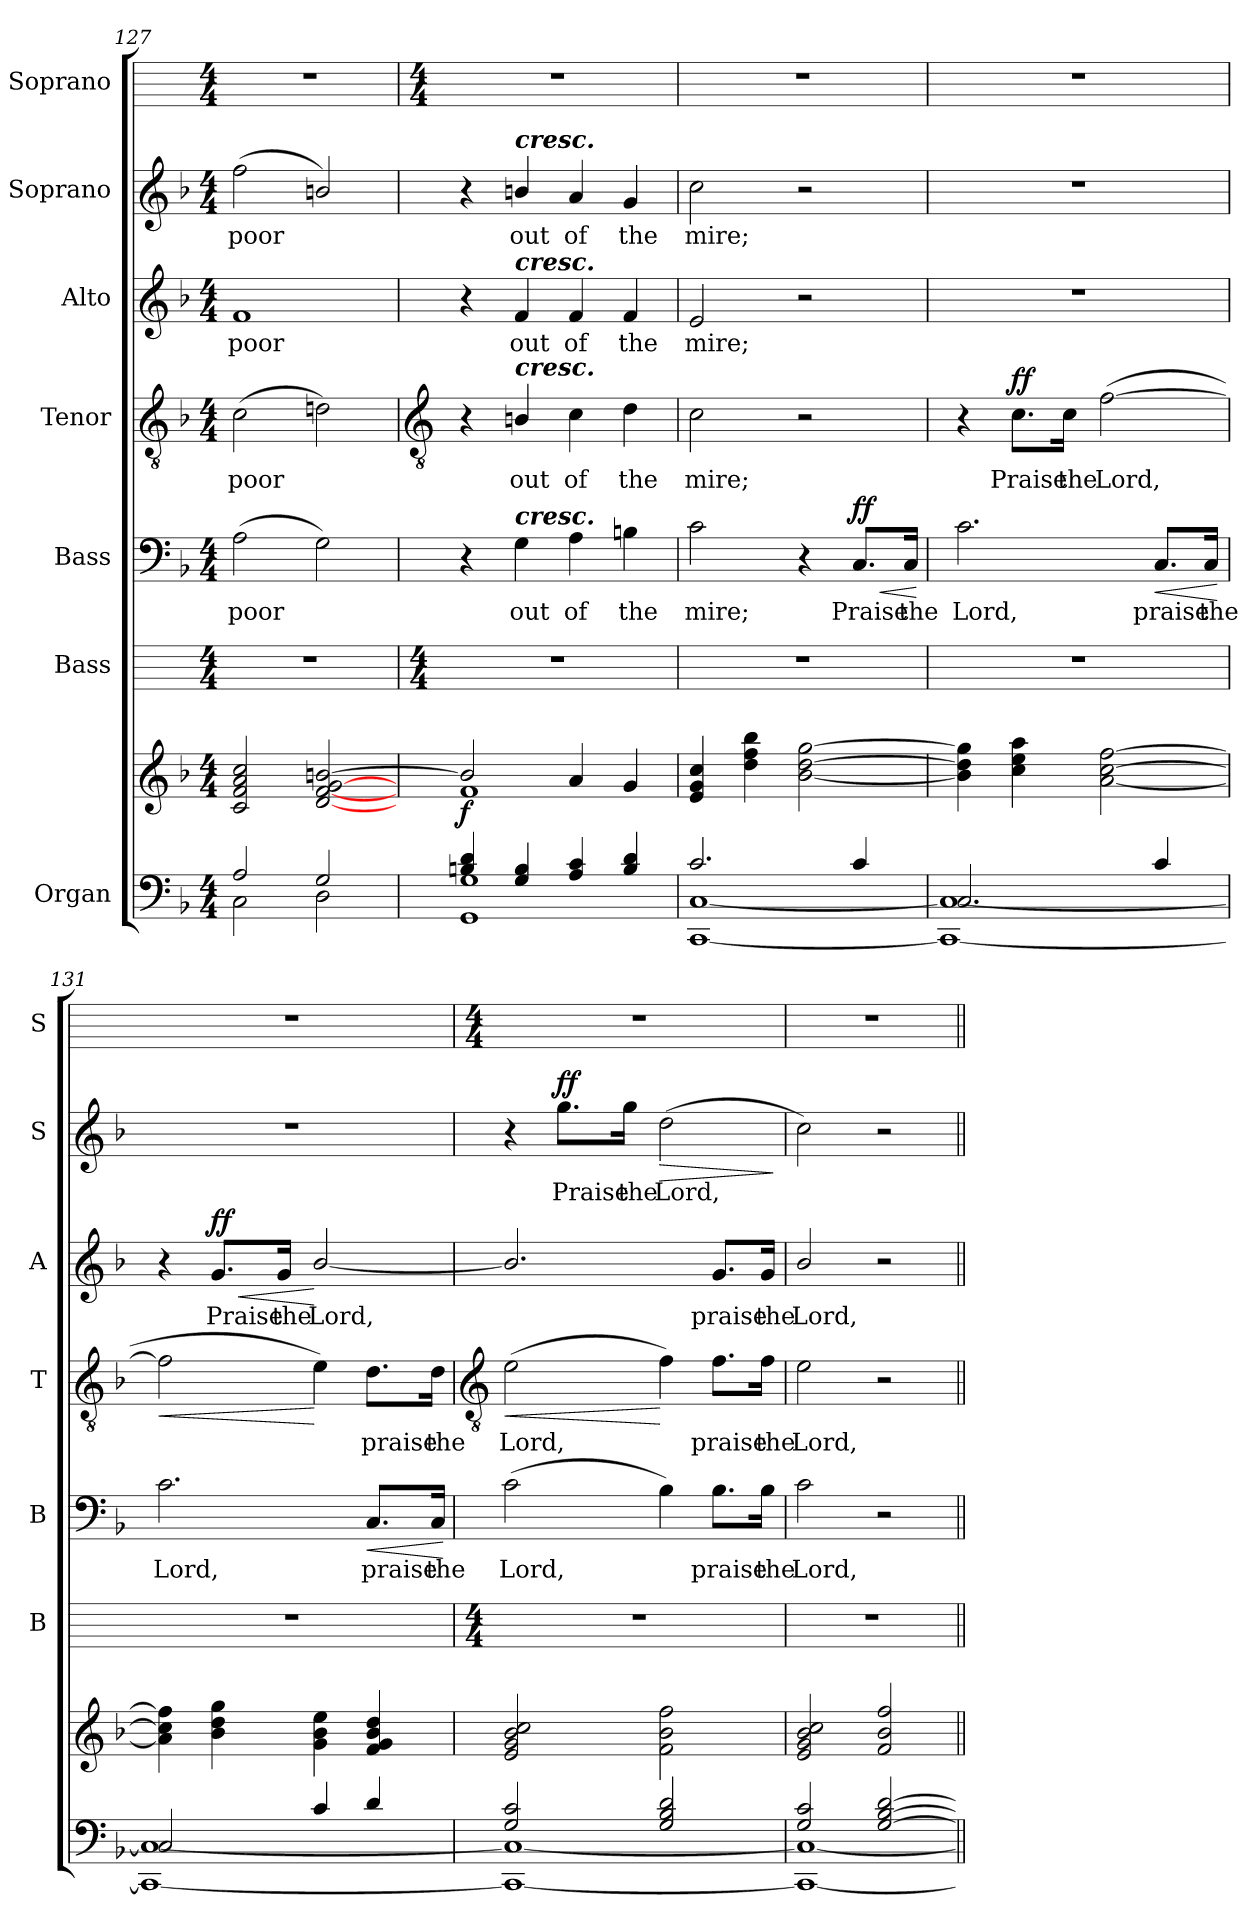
**kern	**kern	**dynam	**kern	**kern	**text	**dynam	**kern	**text	**dynam	**kern	**text	**dynam	**kern	**text	**dynam	**kern
*part7	*part7	*part7	*part6	*part5	*part5	*part5	*part4	*part4	*part4	*part3	*part3	*part3	*part2	*part2	*part2	*part1
*staff8	*staff7	*staff7/8	*staff6	*staff5	*staff5	*staff5	*staff4	*staff4	*staff4	*staff3	*staff3	*staff3	*staff2	*staff2	*staff2	*staff1
*I"Organ	*	*	*I"Bass	*I"Bass	*	*	*I"Tenor	*	*	*I"Alto	*	*	*I"Soprano	*	*	*I"Soprano
*	*	*	*I'B	*I'B	*	*	*I'T	*	*	*I'A	*	*	*I'S	*	*	*I'S
*clefF4	*clefG2	*	*	*clefF4	*	*	*clefGv2	*	*	*clefG2	*	*	*clefG2	*	*	*
*k[b-]	*k[b-]	*	*	*k[b-]	*	*	*k[b-]	*	*	*k[b-]	*	*	*k[b-]	*	*	*
*F:	*F:	*	*	*F:	*	*	*F:	*	*	*F:	*	*	*F:	*	*	*
*M4/4	*M4/4	*	*M4/4	*M4/4	*	*	*M4/4	*	*	*M4/4	*	*	*M4/4	*	*	*M4/4
=127	=127	=127	=127	=127	=127	=127	=127	=127	=127	=127	=127	=127	=127	=127	=127	=127
*^	*	*	*	*	*	*	*	*	*	*	*	*	*	*	*	*
!	!	!	!	!	!	!LO:LY:b	!	!	!LO:LY:b	!	!	!LO:LY:b	!	!	!LO:LY:b	!	!
2A/	2C\	2c 2f 2a 2cc	.	1r	(>2A	poor	.	(>2c	poor	.	1f	poor	.	(<2ff	poor	.	1r
2G/	2D\	[2d [2f [2g [2bn	.	.	2G\)	.	.	2dn\)	.	.	.	.	.	2bn/)	.	.	.
!!LO:LB:g=z
=128	=128	=128	=128	=128	=128	=128	=128	=128	=128	=128	=128	=128	=128	=128	=128	=128	=128
*	*	*	*	*	*	*	*	*clefGv2	*	*	*	*	*	*	*	*	*
*	*	*	*	*M4/4	*	*	*	*	*	*	*	*	*	*	*	*	*M4/4
*	*	*^	*	*	*	*	*	*	*	*	*	*	*	*	*	*	*
!	!	!	!	!LO:DY:b	!	!	!	!	!	!	!	!	!	!	!	!	!	!
4Bn/ 4d/	1GG\ 1G\	2b/]	1f\	f	1r	4r	.	.	4r	.	.	4r	.	.	4r	.	.	1r
!	!	!	!	!	!	!	!	!	!	!	!	!	!	!	!LO:TX:a:Bi:t=cresc.	!	!	!
!	!	!	!	!	!	!	!	!	!	!	!	!LO:TX:a:Bi:t=cresc.	!	!	!	!	!	!
!	!	!	!	!	!	!	!	!	!LO:TX:a:Bi:t=cresc.	!	!	!	!	!	!	!	!	!
!	!	!	!	!	!	!LO:TX:a:Bi:t=cresc.	!	!	!	!	!	!	!	!	!	!	!	!
!	!	!	!	!	!	!	!LO:LY:b	!	!	!LO:LY:b	!	!	!LO:LY:b	!	!	!LO:LY:b	!	!
4G/ 4B/	.	.	.	.	.	4G\	out	.	4Bn/	out	.	4f/	out	.	4bn/	out	.	.
!	!	!	!	!	!	!	!LO:LY:b	!	!	!LO:LY:b	!	!	!LO:LY:b	!	!	!LO:LY:b	!	!
4A/ 4c/	.	4a	.	.	.	4A	of	.	4c	of	.	4f	of	.	4a	of	.	.
!	!	!	!	!	!	!	!LO:LY:b	!	!	!LO:LY:b	!	!	!LO:LY:b	!	!	!LO:LY:b	!	!
4B/ 4d/	.	4g	.	.	.	4Bn	the	.	4d	the	.	4f	the	.	4g	the	.	.
=129	=129	=129	=129	=129	=129	=129	=129	=129	=129	=129	=129	=129	=129	=129	=129	=129	=129	=129
!	!	!	!	!	!	!	!LO:LY:b	!	!	!LO:LY:b	!	!	!LO:LY:b	!	!	!LO:LY:b	!	!
2.c/	[1CC\ [1C\	4e 4g 4cc	1ryy	.	1r	2c	mire;	.	2c	mire;	.	2e	mire;	.	2cc	mire;	.	1r
.	.	4dd 4ff 4bb-	.	.	.	.	.	.	.	.	.	.	.	.	.	.	.	.
.	.	[2b- [2dd [2gg	.	.	.	4r	.	.	2r	.	.	2r	.	.	2r	.	.	.
!	!	!	!	!	!	!	!LO:LY:b	!LO:HP:b	!	!	!	!	!	!	!	!	!	!
!	!	!	!	!	!	!	!	!LO:DY:n=1:b	!	!	!	!	!	!	!	!	!	!
4c/	.	.	.	.	.	8.C/L	Praise	< ff	.	.	.	.	.	.	.	.	.	.
!	!	!	!	!	!	!	!LO:LY:b	!	!	!	!	!	!	!	!	!	!	!
.	.	.	.	.	.	16C/Jk	the	.	.	.	.	.	.	.	.	.	.	.
*v	*v	*	*	*	*	*	*	*	*	*	*	*	*	*	*	*	*	*
*	*v	*v	*	*	*	*	*	*	*	*	*	*	*	*	*	*	*
.	.	.	.	.	.	[	.	.	.	.	.	.	.	.	.	.
=130	=130	=130	=130	=130	=130	=130	=130	=130	=130	=130	=130	=130	=130	=130	=130	=130
*^	*^	*	*	*	*	*	*	*	*	*	*	*	*	*	*	*
!	!	!	!	!	!	!	!LO:LY:b	!	!	!	!	!	!	!	!	!	!	!
2.C/	1CC\_ 1C\_	4b-] 4dd] 4gg]	1ryy	.	1r	2.c	Lord,	.	4r	.	.	1r	.	.	1r	.	.	1r
!	!	!	!	!	!	!	!	!	!	!LO:LY:b	!LO:DY:b	!	!	!	!	!	!	!
.	.	4cc 4ee 4aa	.	.	.	.	.	.	8.c\L	Praise	ff	.	.	.	.	.	.	.
!	!	!	!	!	!	!	!	!	!	!LO:LY:b	!	!	!	!	!	!	!	!
.	.	.	.	.	.	.	.	.	16c\Jk	the	.	.	.	.	.	.	.	.
!	!	!	!	!	!	!	!	!	!	!LO:LY:b	!	!	!	!	!	!	!	!
.	.	[2a [2cc [2ff	.	.	.	.	.	.	(>[2f	Lord,	.	.	.	.	.	.	.	.
!	!	!	!	!	!	!	!LO:LY:b	!LO:HP:b	!	!	!	!	!	!	!	!	!	!
4c/	.	.	.	.	.	8.C/L	praise	<	.	.	.	.	.	.	.	.	.	.
!	!	!	!	!	!	!	!LO:LY:b	!	!	!	!	!	!	!	!	!	!	!
.	.	.	.	.	.	16C/Jk	the	.	.	.	.	.	.	.	.	.	.	.
*v	*v	*	*	*	*	*	*	*	*	*	*	*	*	*	*	*	*	*
*	*v	*v	*	*	*	*	*	*	*	*	*	*	*	*	*	*	*
.	.	.	.	.	.	[	.	.	.	.	.	.	.	.	.	.
=131	=131	=131	=131	=131	=131	=131	=131	=131	=131	=131	=131	=131	=131	=131	=131	=131
*^	*^	*	*	*	*	*	*	*	*	*	*	*	*	*	*	*
!	!	!	!	!	!	!	!LO:LY:b	!	!	!	!LO:HP:b	!	!	!	!	!	!	!
2C/	1CC\_ 1C\_	4a] 4cc] 4ff]	1ryy	.	1r	2.c	Lord,	.	2f]	.	<	4r	.	.	1r	.	.	1r
!	!	!	!	!	!	!	!	!	!	!	!	!	!LO:LY:b	!LO:HP:b	!	!	!	!
!	!	!	!	!	!	!	!	!	!	!	!	!	!	!LO:DY:n=1:b	!	!	!	!
.	.	4b- 4dd 4gg	.	.	.	.	.	.	.	.	.	8.g/L	Praise	< ff	.	.	.	.
!	!	!	!	!	!	!	!	!	!	!	!	!	!LO:LY:b	!	!	!	!	!
.	.	.	.	.	.	.	.	.	.	.	.	16g/Jk	the	.	.	.	.	.
!	!	!	!	!	!	!	!	!	!	!	!	!	!LO:LY:b	!	!	!	!	!
4c/	.	4g 4b- 4ee	.	.	.	.	.	.	4e)	.	[	[2b-/	Lord,	[	.	.	.	.
!	!	!	!	!	!	!	!LO:LY:b	!LO:HP:b	!	!LO:LY:b	!	!	!	!	!	!	!	!
4d/	.	4f 4g 4b- 4dd	.	.	.	8.C/L	praise	<	8.d\L	praise	.	.	.	.	.	.	.	.
!	!	!	!	!	!	!	!LO:LY:b	!	!	!LO:LY:b	!	!	!	!	!	!	!	!
.	.	.	.	.	.	16C/Jk	the	.	16d\Jk	the	.	.	.	.	.	.	.	.
*v	*v	*	*	*	*	*	*	*	*	*	*	*	*	*	*	*	*	*
*	*v	*v	*	*	*	*	*	*	*	*	*	*	*	*	*	*	*
.	.	.	.	.	.	[	.	.	.	.	.	.	.	.	.	.
!!LO:LB:g=z
=132	=132	=132	=132	=132	=132	=132	=132	=132	=132	=132	=132	=132	=132	=132	=132	=132
*	*	*	*	*	*	*	*clefGv2	*	*	*	*	*	*	*	*	*
*	*	*	*M4/4	*	*	*	*	*	*	*	*	*	*	*	*	*M4/4
*^	*^	*	*	*	*	*	*	*	*	*	*	*	*	*	*	*
!	!	!	!	!	!	!	!LO:LY:b	!	!	!LO:LY:b	!LO:HP:b	!	!	!	!	!	!	!
2G/ 2c/	1CC\_ 1C\_	2e 2g 2b- 2cc	1ryy	.	1r	(>2c	Lord,	.	(>2e	Lord,	<	2.b-/]	.	.	4r	.	.	1r
!	!	!	!	!	!	!	!	!	!	!	!	!	!	!	!	!LO:LY:b	!LO:DY:b	!
.	.	.	.	.	.	.	.	.	.	.	.	.	.	.	8.gg\L	Praise	ff	.
!	!	!	!	!	!	!	!	!	!	!	!	!	!	!	!	!LO:LY:b	!	!
.	.	.	.	.	.	.	.	.	.	.	.	.	.	.	16gg\Jk	the	.	.
!	!	!	!	!	!	!	!	!	!	!	!	!	!	!	!	!LO:LY:b	!LO:HP:b	!
2G/ 2B-/ 2d/	.	2f 2b- 2ff	.	.	.	4B-)	.	.	4f)	.	[	.	.	.	(>2dd	Lord,	>	.
!	!	!	!	!	!	!	!LO:LY:b	!	!	!LO:LY:b	!	!	!LO:LY:b	!	!	!	!	!
.	.	.	.	.	.	8.B-\L	praise	.	8.f\L	praise	.	8.g/L	praise	.	.	.	.	.
!	!	!	!	!	!	!	!LO:LY:b	!	!	!LO:LY:b	!	!	!LO:LY:b	!	!	!	!	!
.	.	.	.	.	.	16B-\Jk	the	.	16f\Jk	the	.	16g/Jk	the	.	.	.	.	.
*v	*v	*	*	*	*	*	*	*	*	*	*	*	*	*	*	*	*	*
*	*v	*v	*	*	*	*	*	*	*	*	*	*	*	*	*	*	*
.	.	.	.	.	.	.	.	.	.	.	.	.	.	.	]	.
=133	=133	=133	=133	=133	=133	=133	=133	=133	=133	=133	=133	=133	=133	=133	=133	=133
*^	*^	*	*	*	*	*	*	*	*	*	*	*	*	*	*	*
!	!	!	!	!	!	!	!LO:LY:b	!	!	!LO:LY:b	!	!	!LO:LY:b	!	!	!	!	!
2G/ 2c/	1CC\_ 1C\_	2e 2g 2b- 2cc	1ryy	.	1r	2c	Lord,	.	2e	Lord,	.	2b-/	Lord,	.	2cc)	.	.	1r
[2G/ [2B-/ [2d/	.	2f 2b- 2ff	.	.	.	2r	.	.	2r	.	.	2r	.	.	2r	.	.	.
*v	*v	*	*	*	*	*	*	*	*	*	*	*	*	*	*	*	*	*
*	*v	*v	*	*	*	*	*	*	*	*	*	*	*	*	*	*	*
=||	=||	=||	=||	=||	=||	=||	=||	=||	=||	=||	=||	=||	=||	=||	=||	=||
*-	*-	*-	*-	*-	*-	*-	*-	*-	*-	*-	*-	*-	*-	*-	*-	*-
